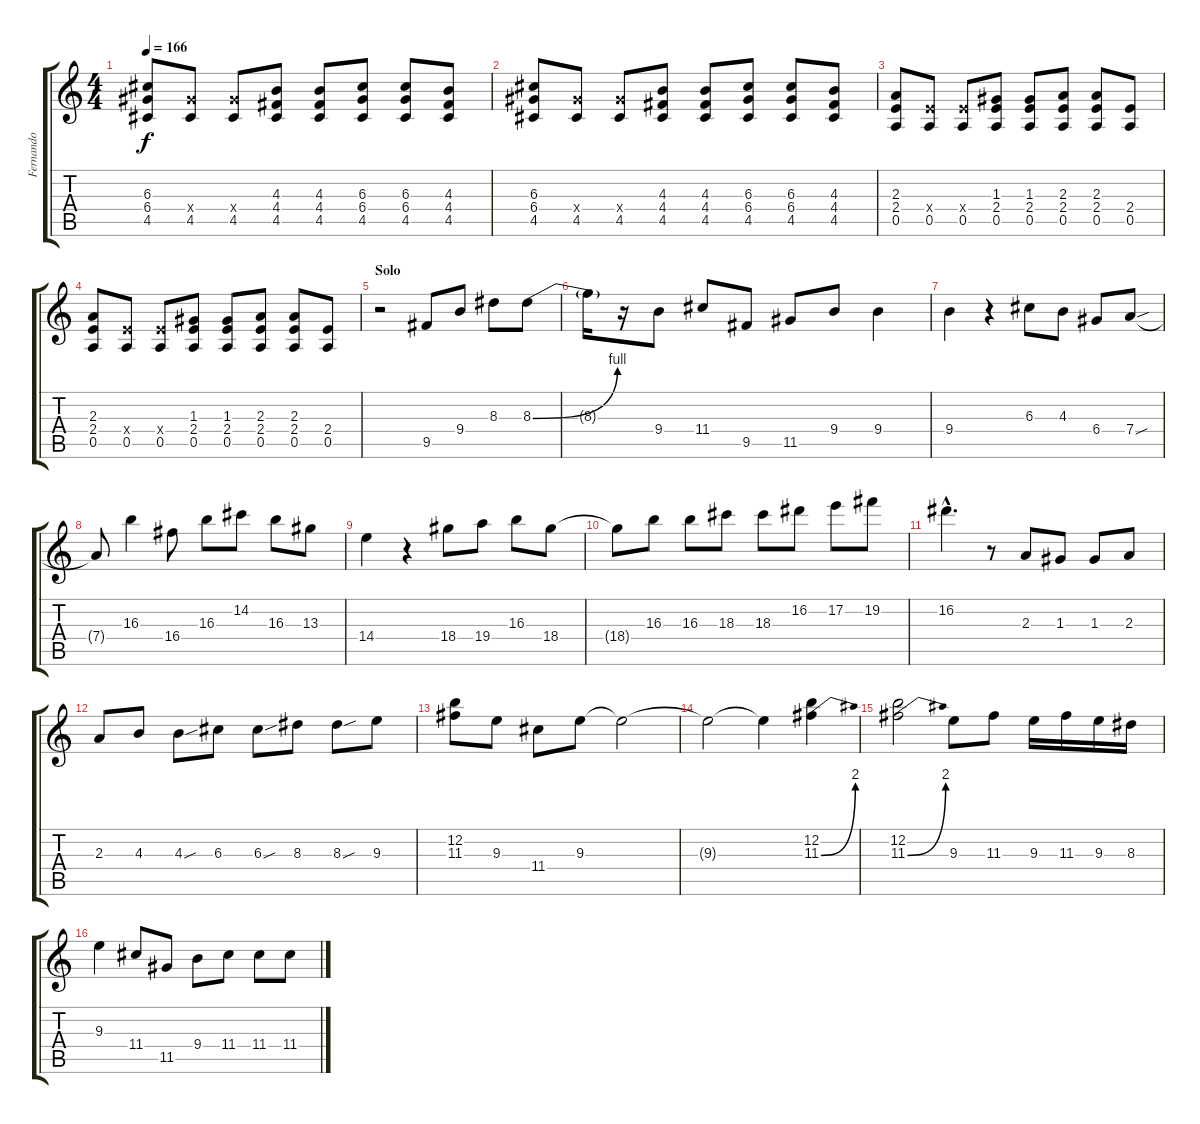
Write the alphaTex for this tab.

\track ("Fernando" "Fernando") {instrument overdrivenguitar}
\staff {score tabs}
\tuning (E4 B3 G3 D3 A2 E2) {hide}
\ts (4 4)
\tempo 166
\clef g2
\ks c
(6.3 6.4 4.5).8{dy f} (6.4{x} 4.5).8 (6.4{x} 4.5).8 (4.3 4.4 4.5).8 (4.3 4.4 4.5).8 (6.3 6.4 4.5).8 (6.3 6.4 4.5).8 (4.3 4.4 4.5).8 |
(6.3 6.4 4.5).8 (6.4{x} 4.5).8 (6.4{x} 4.5).8 (4.3 4.4 4.5).8 (4.3 4.4 4.5).8 (6.3 6.4 4.5).8 (6.3 6.4 4.5).8 (4.3 4.4 4.5).8 |
(2.3 2.4 0.5).8 (2.4{x} 0.5).8 (2.4{x} 0.5).8 (1.3 2.4 0.5).8 (1.3 2.4 0.5).8 (2.3 2.4 0.5).8 (2.3 2.4 0.5).8 (2.4 0.5).8 |
(2.3 2.4 0.5).8 (2.4{x} 0.5).8 (2.4{x} 0.5).8 (1.3 2.4 0.5).8 (1.3 2.4 0.5).8 (2.3 2.4 0.5).8 (2.3 2.4 0.5).8 (2.4 0.5).8 |
\section ("" "Solo")
r.2 9.5.8 9.4.8 8.3.8 8.3{be (bend 0 0 60 4)}.8 |
8.3{t}.16 r.16 9.4.8 11.4.8 9.5.8 11.5.8 9.4.8 9.4.4 |
9.4.4 r.4 6.3.8 4.3.8 6.4.8 7.4{sou}.8 |
7.4{t}.8 16.3.4 16.4.8 16.3.8 14.2.8 16.3.8 13.3.8 |
14.4.4 r.4 18.4.8 19.4.8 16.3.8 18.4.8 |
18.4{t}.8 16.3.8 16.3.8 18.3.8 18.3.8 16.2.8 17.2.8 19.2.8 |
16.2{hac}.4{d} r.8 2.3.8 1.3.8 1.3.8 2.3.8 |
2.3.8 4.3.8 4.3{sou}.8 6.3.8 6.3{sou}.8 8.3.8 8.3{sou}.8 9.3.8 |
(12.2 11.3).8 9.3.8 11.4.8 9.3.8 9.3{t}.2 |
9.3{t}.2 9.3{t}.4 (12.2 11.3{be (bend 0 0 60 8)}).4 |
(12.2 11.3{be (bend 0 0 60 8)}).2 9.3.8 11.3.8 9.3.16 11.3.16 9.3.16 8.3.16 |
9.3.4 11.4.8 11.5.8 9.4.8 11.4.8 11.4.8 11.4.8
